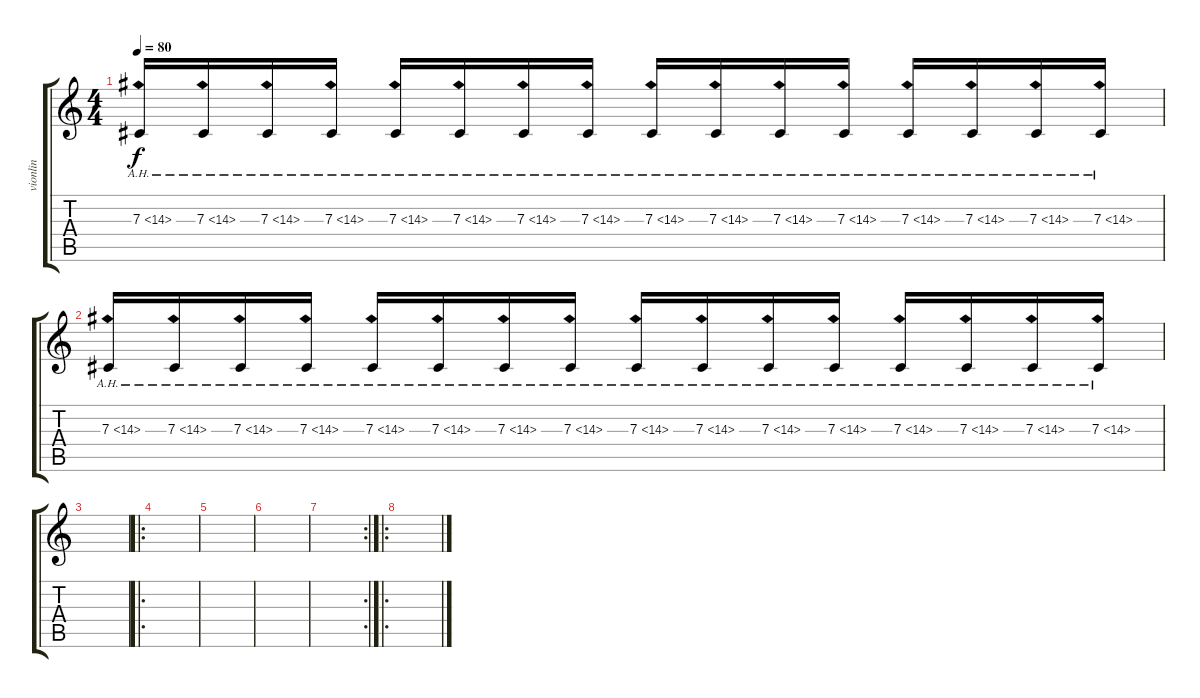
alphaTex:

\track ("vionlin" "vionlin") {instrument violin}
\staff {score tabs}
\tuning (Eb4 Bb3 Gb3 Db3 Ab2 Db2) {hide}
\ts (4 4)
\tempo 80
\clef g2
\ks c
7.3{ah 7}.16{dy f} 7.3{ah 7}.16 7.3{ah 7}.16 7.3{ah 7}.16 7.3{ah 7}.16 7.3{ah 7}.16 7.3{ah 7}.16 7.3{ah 7}.16 7.3{ah 7}.16 7.3{ah 7}.16 7.3{ah 7}.16 7.3{ah 7}.16 7.3{ah 7}.16 7.3{ah 7}.16 7.3{ah 7}.16 7.3{ah 7}.16 |
7.3{ah 7}.16 7.3{ah 7}.16 7.3{ah 7}.16 7.3{ah 7}.16 7.3{ah 7}.16 7.3{ah 7}.16 7.3{ah 7}.16 7.3{ah 7}.16 7.3{ah 7}.16 7.3{ah 7}.16 7.3{ah 7}.16 7.3{ah 7}.16 7.3{ah 7}.16 7.3{ah 7}.16 7.3{ah 7}.16 7.3{ah 7}.16 |
|
\ro
|
|
|
\rc 2
|
\ro
